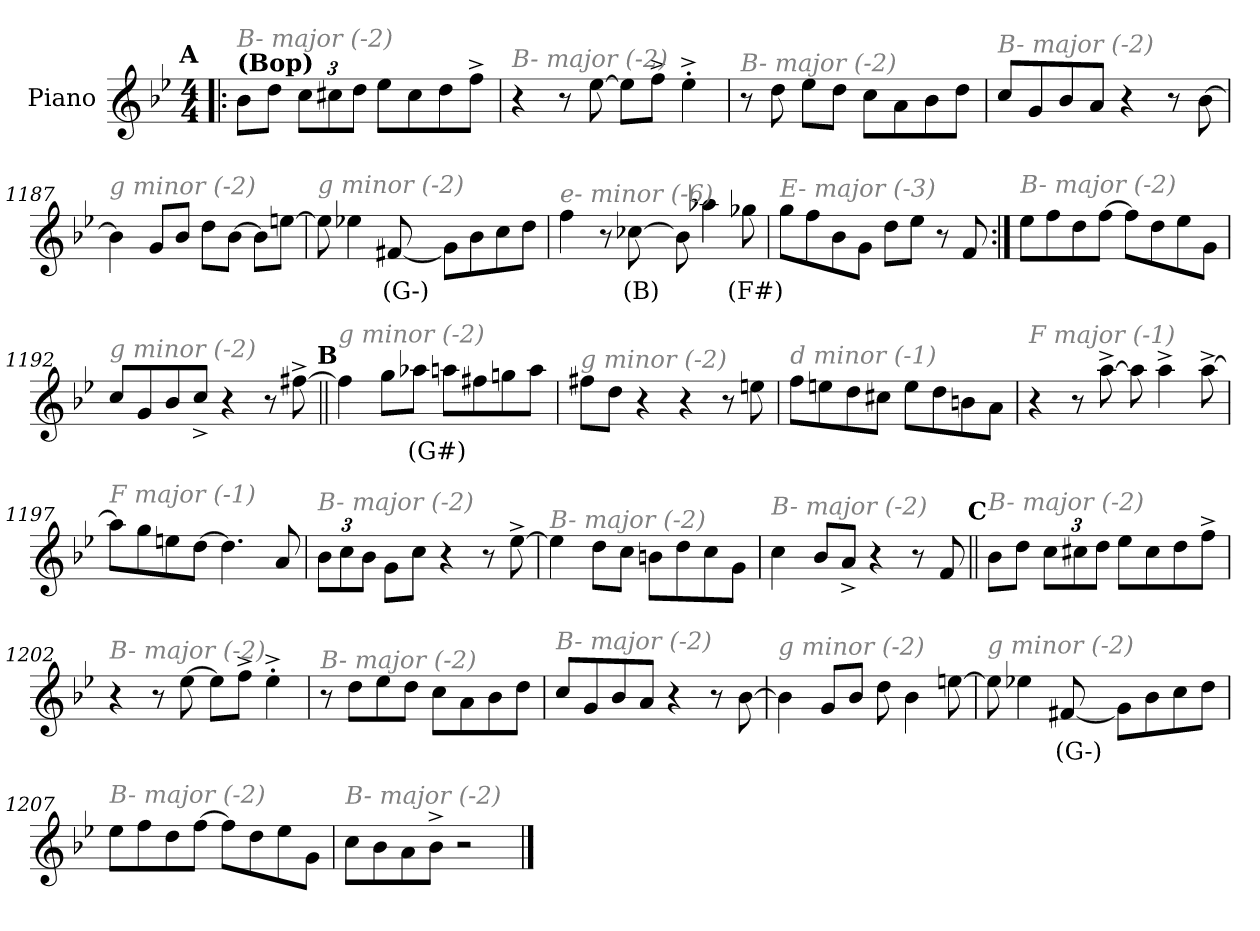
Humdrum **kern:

**kern	**text
*part1	*part1
*staff1	*staff1
*I"Piano	*
*I'Piano	*
*clefG2	*
*k[b-e-]	*
*M4/4	*
!!LO:REH:place=s1:a:enc=none:fs=14:t=A
=1!|:	=1!|:
!LO:TX:a:B:t=(Bop)	!
!LO:TX:i:color=#808080:t=B- major (-2)	!
8b-\L	.
8dd\J	.
*Xbrackettup	*
12cc\L	.
12cc#X\	.
12dd\J	.
8ee-\L	.
8cc#\	.
8dd\	.
8ff^\J	.
=1184	=1184
!LO:TX:i:color=#808080:t=B- major (-2)	!
4r	.
8r	.
[8ee-\	.
8ee-\L]	.
8ff^\J	.
4ee-'^\	.
=1185	=1185
!LO:TX:i:color=#808080:t=B- major (-2)	!
8r	.
8dd\	.
8ee-\L	.
8dd\J	.
8cc\L	.
8a\	.
8b-\	.
8dd\J	.
!!LO:LB:g=z
=1186	=1186
!LO:TX:i:color=#808080:t=B- major (-2)	!
8cc/L	.
8g/	.
8b-/	.
8a/J	.
4r	.
8r	.
[8b-\	.
=1187	=1187
!LO:TX:i:color=#808080:t=g minor (-2)	!
4b-\]	.
8g/L	.
8b-/J	.
8dd\L	.
[8b-\J	.
8b-\L]	.
[8een\J	.
=1188	=1188
!LO:TX:i:color=#808080:t=g minor (-2)	!
8ee\]	.
4ee-X\	.
[8f#Xi/	(G-)
8g-\L]	.
8b-\	.
8cc\	.
8dd\J	.
!!LO:LB:g=z
=1189	=1189
!LO:TX:i:color=#808080:t=e- minor (-6)	!
4ff\	.
8r	.
[8cc-Xi\	(B)
8b\]	.
4aa-X\	.
8gg-Xi\	(F#)
=1190	=1190
!LO:TX:i:color=#808080:t=E- major (-3)	!
8gg\L	.
8ff\	.
8b-\	.
8g\J	.
8dd\L	.
8ee-\J	.
8r	.
8f/	.
=1191:|!	=1191:|!
!LO:TX:i:color=#808080:t=B- major (-2)	!
8ee-\L	.
8ff\	.
8dd\	.
[8ff\J	.
8ff\L]	.
8dd\	.
8ee-\	.
8g\J	.
=1192	=1192
!LO:TX:i:color=#808080:t=g minor (-2)	!
8cc/L	.
8g/	.
8b-/	.
8cc^/J	.
4r	.
8r	.
[8ff#X^\	.
!!LO:LB:g=z
!!LO:REH:place=s1:a:enc=none:fs=14:t=B
=1193||	=1193||
!LO:TX:i:color=#808080:t=g minor (-2)	!
4ff#\]	.
8gg\L	.
8aa-Xi\J	(G#)
8aa\L	.
8ff#X\	.
8ggn\	.
8aa\J	.
=1194	=1194
!LO:TX:i:color=#808080:t=g minor (-2)	!
8ff#X\L	.
8dd\J	.
4r	.
4r	.
8r	.
8een\	.
=1195	=1195
!LO:TX:i:color=#808080:t=d minor (-1)	!
8ff\L	.
8een\	.
8dd\	.
8cc#X\J	.
8ee\L	.
8dd\	.
8bn\	.
8a\J	.
=1196	=1196
!LO:TX:i:color=#808080:t=F major (-1)	!
4r	.
8r	.
[8aa^\	.
8aa\]	.
4aa^\	.
[8aa^\	.
!!LO:LB:g=z
=1197	=1197
!LO:TX:i:color=#808080:t=F major (-1)	!
8aa\L]	.
8gg\	.
8een\	.
[8dd\J	.
4.dd\]	.
8a/	.
=1198	=1198
!LO:TX:i:color=#808080:t=B- major (-2)	!
12b-\L	.
12cc\	.
12b-\J	.
8g\L	.
8cc\J	.
4r	.
8r	.
[8ee-^\	.
=1199	=1199
!LO:TX:i:color=#808080:t=B- major (-2)	!
4ee-\]	.
8dd\L	.
8cc\J	.
8bn\L	.
8dd\	.
8cc\	.
8g\J	.
=1200	=1200
!LO:TX:i:color=#808080:t=B- major (-2)	!
4cc\	.
8b-/L	.
8a^/J	.
4r	.
8r	.
8f/	.
!!LO:LB:g=z
!!LO:REH:place=s1:a:enc=none:fs=14:t=C
=1201||	=1201||
!LO:TX:i:color=#808080:t=B- major (-2)	!
8b-\L	.
8dd\J	.
12cc\L	.
12cc#X\	.
12dd\J	.
8ee-\L	.
8cc#\	.
8dd\	.
8ff^\J	.
=1202	=1202
!LO:TX:i:color=#808080:t=B- major (-2)	!
4r	.
8r	.
[8ee-\	.
8ee-\L]	.
8ff^\J	.
4ee-'^\	.
=1203	=1203
!LO:TX:i:color=#808080:t=B- major (-2)	!
8r	.
8dd\L	.
8ee-\	.
8dd\J	.
8cc\L	.
8a\	.
8b-\	.
8dd\J	.
=1204	=1204
!LO:TX:i:color=#808080:t=B- major (-2)	!
8cc/L	.
8g/	.
8b-/	.
8a/J	.
4r	.
8r	.
[8b-\	.
!!LO:LB:g=z
=1205	=1205
!LO:TX:i:color=#808080:t=g minor (-2)	!
4b-\]	.
8g/L	.
8b-/J	.
8dd\	.
4b-\	.
[8een\	.
=1206	=1206
!LO:TX:i:color=#808080:t=g minor (-2)	!
8ee\]	.
4ee-X\	.
[8f#Xi/	(G-)
8g-\L]	.
8b-\	.
8cc\	.
8dd\J	.
=1207	=1207
!LO:TX:i:color=#808080:t=B- major (-2)	!
8ee-\L	.
8ff\	.
8dd\	.
[8ff\J	.
8ff\L]	.
8dd\	.
8ee-\	.
8g\J	.
=1208	=1208
!LO:TX:i:color=#808080:t=B- major (-2)	!
8cc\L	.
8b-\	.
8a\	.
8b-^\J	.
2r	.
==	==
*-	*-
